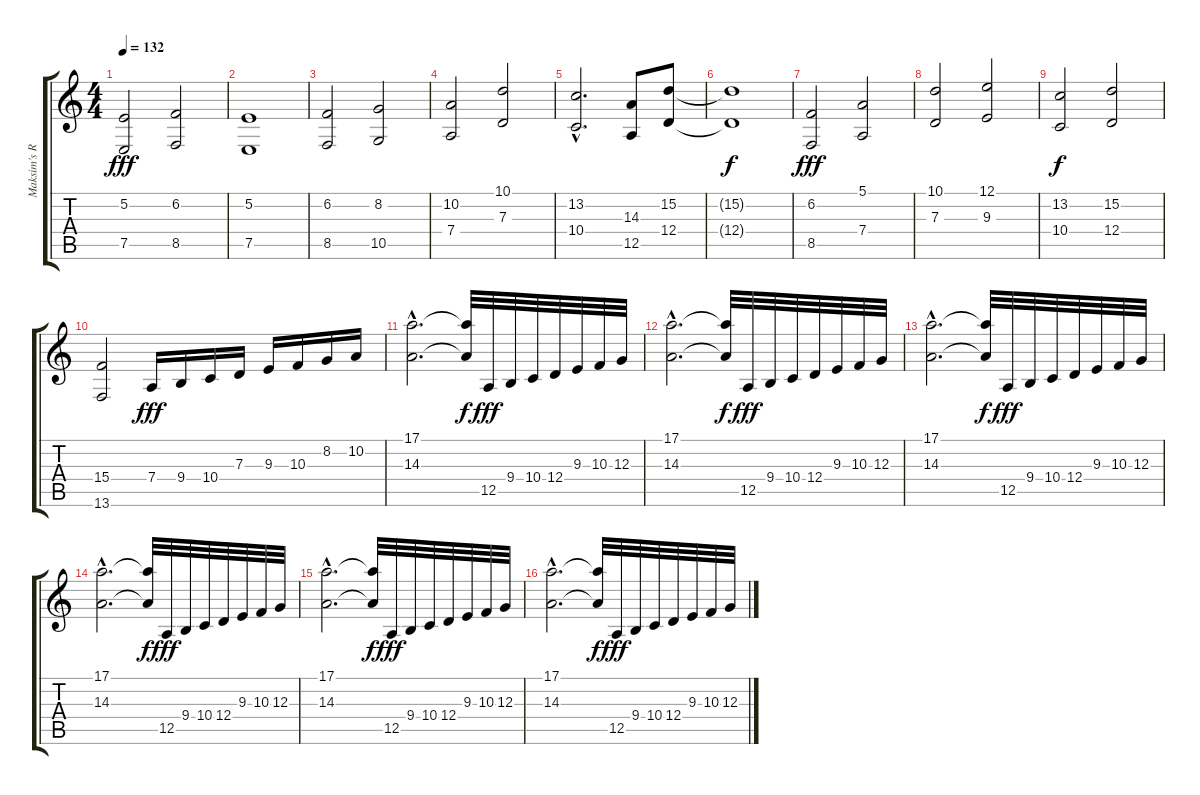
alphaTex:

\track ("Maksim's Right Hand" "Maksim's R") {instrument acousticgrandpiano}
\staff {score tabs}
\tuning (E4 B3 G3 D3 A2 E2) {hide}
\ts (4 4)
\tempo 132
\clef g2
\ks c
(5.2 7.5).2{dy fff} (6.2 8.5).2 |
(5.2 7.5).1 |
(6.2 8.5).2 (8.2 10.5).2 |
(10.2 7.4).2 (10.1 7.3).2 |
(13.2{hac} 10.4{hac}).2{d} (14.3 12.5).8 (15.2 12.4).8 |
(15.2{t} 12.4{t}).1{dy f} |
(6.2 8.5).2{dy fff} (5.1 7.4).2 |
(10.1 7.3).2 (12.1 9.3).2 |
(13.2 10.4).2{dy f} (15.2 12.4).2 |
(15.4 13.6).2 7.4.16{dy fff} 9.4.16 10.4.16 7.3.16 9.3.16 10.3.16 8.2.16 10.2.16 |
(17.1{hac} 14.3{hac}).2{d} (17.1{t} 14.3{t}).32{dy f} 12.5.32{dy fff} 9.4.32 10.4.32 12.4.32 9.3.32 10.3.32 12.3.32 |
(17.1{hac} 14.3{hac}).2{d} (17.1{t} 14.3{t}).32{dy f} 12.5.32{dy fff} 9.4.32 10.4.32 12.4.32 9.3.32 10.3.32 12.3.32 |
(17.1{hac} 14.3{hac}).2{d} (17.1{t} 14.3{t}).32{dy f} 12.5.32{dy fff} 9.4.32 10.4.32 12.4.32 9.3.32 10.3.32 12.3.32 |
(17.1{hac} 14.3{hac}).2{d} (17.1{t} 14.3{t}).32{dy f} 12.5.32{dy fff} 9.4.32 10.4.32 12.4.32 9.3.32 10.3.32 12.3.32 |
(17.1{hac} 14.3{hac}).2{d} (17.1{t} 14.3{t}).32{dy f} 12.5.32{dy fff} 9.4.32 10.4.32 12.4.32 9.3.32 10.3.32 12.3.32 |
(17.1{hac} 14.3{hac}).2{d} (17.1{t} 14.3{t}).32{dy f} 12.5.32{dy fff} 9.4.32 10.4.32 12.4.32 9.3.32 10.3.32 12.3.32
